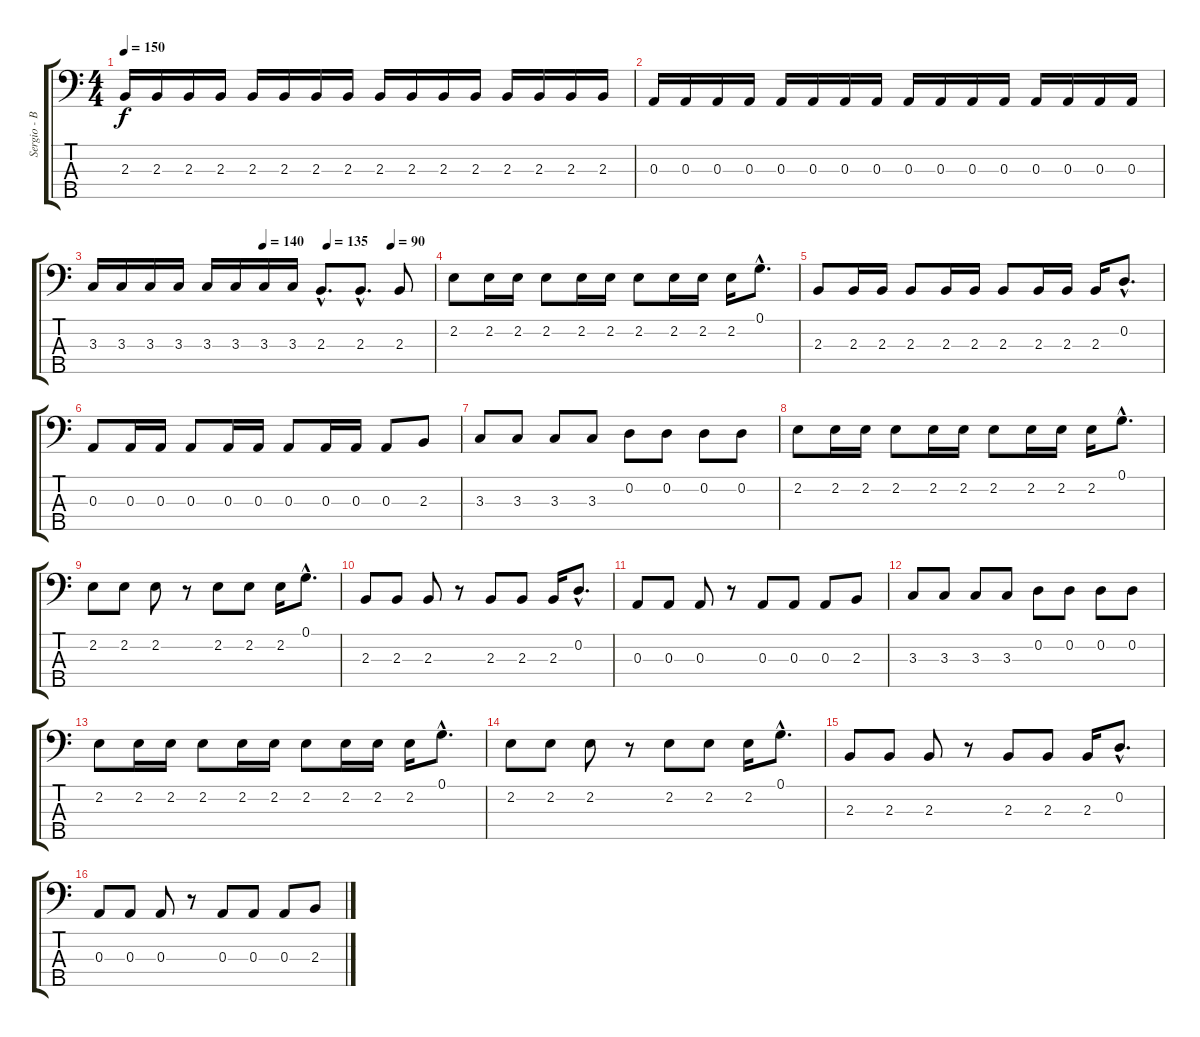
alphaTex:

\track ("Sergio - Bajo" "Sergio - B") {instrument electricbassfinger}
\staff {score tabs}
\tuning (G2 D2 A1 E1 B0) {hide}
\ts (4 4)
\tempo 150
\clef f4
\ks c
2.3.16{dy f} 2.3.16 2.3.16 2.3.16 2.3.16 2.3.16 2.3.16 2.3.16 2.3.16 2.3.16 2.3.16 2.3.16 2.3.16 2.3.16 2.3.16 2.3.16 |
0.3.16 0.3.16 0.3.16 0.3.16 0.3.16 0.3.16 0.3.16 0.3.16 0.3.16 0.3.16 0.3.16 0.3.16 0.3.16 0.3.16 0.3.16 0.3.16 |
\tempo (140 0.5)
\tempo (135 0.6875)
\tempo (90 0.875)
3.3.16 3.3.16 3.3.16 3.3.16 3.3.16 3.3.16 3.3.16 3.3.16 2.3{hac}.8{d} 2.3{hac}.8{d} 2.3.8 |
2.2.8 2.2.16 2.2.16 2.2.8 2.2.16 2.2.16 2.2.8 2.2.16 2.2.16 2.2.16 0.1{hac}.8{d} |
2.3.8 2.3.16 2.3.16 2.3.8 2.3.16 2.3.16 2.3.8 2.3.16 2.3.16 2.3.16 0.2{hac}.8{d} |
0.3.8 0.3.16 0.3.16 0.3.8 0.3.16 0.3.16 0.3.8 0.3.16 0.3.16 0.3.8 2.3.8 |
3.3.8 3.3.8 3.3.8 3.3.8 0.2.8 0.2.8 0.2.8 0.2.8 |
2.2.8 2.2.16 2.2.16 2.2.8 2.2.16 2.2.16 2.2.8 2.2.16 2.2.16 2.2.16 0.1{hac}.8{d} |
2.2.8 2.2.8 2.2.8 r.8 2.2.8 2.2.8 2.2.16 0.1{hac}.8{d} |
2.3.8 2.3.8 2.3.8 r.8 2.3.8 2.3.8 2.3.16 0.2{hac}.8{d} |
0.3.8 0.3.8 0.3.8 r.8 0.3.8 0.3.8 0.3.8 2.3.8 |
3.3.8 3.3.8 3.3.8 3.3.8 0.2.8 0.2.8 0.2.8 0.2.8 |
2.2.8 2.2.16 2.2.16 2.2.8 2.2.16 2.2.16 2.2.8 2.2.16 2.2.16 2.2.16 0.1{hac}.8{d} |
2.2.8 2.2.8 2.2.8 r.8 2.2.8 2.2.8 2.2.16 0.1{hac}.8{d} |
2.3.8 2.3.8 2.3.8 r.8 2.3.8 2.3.8 2.3.16 0.2{hac}.8{d} |
0.3.8 0.3.8 0.3.8 r.8 0.3.8 0.3.8 0.3.8 2.3.8
